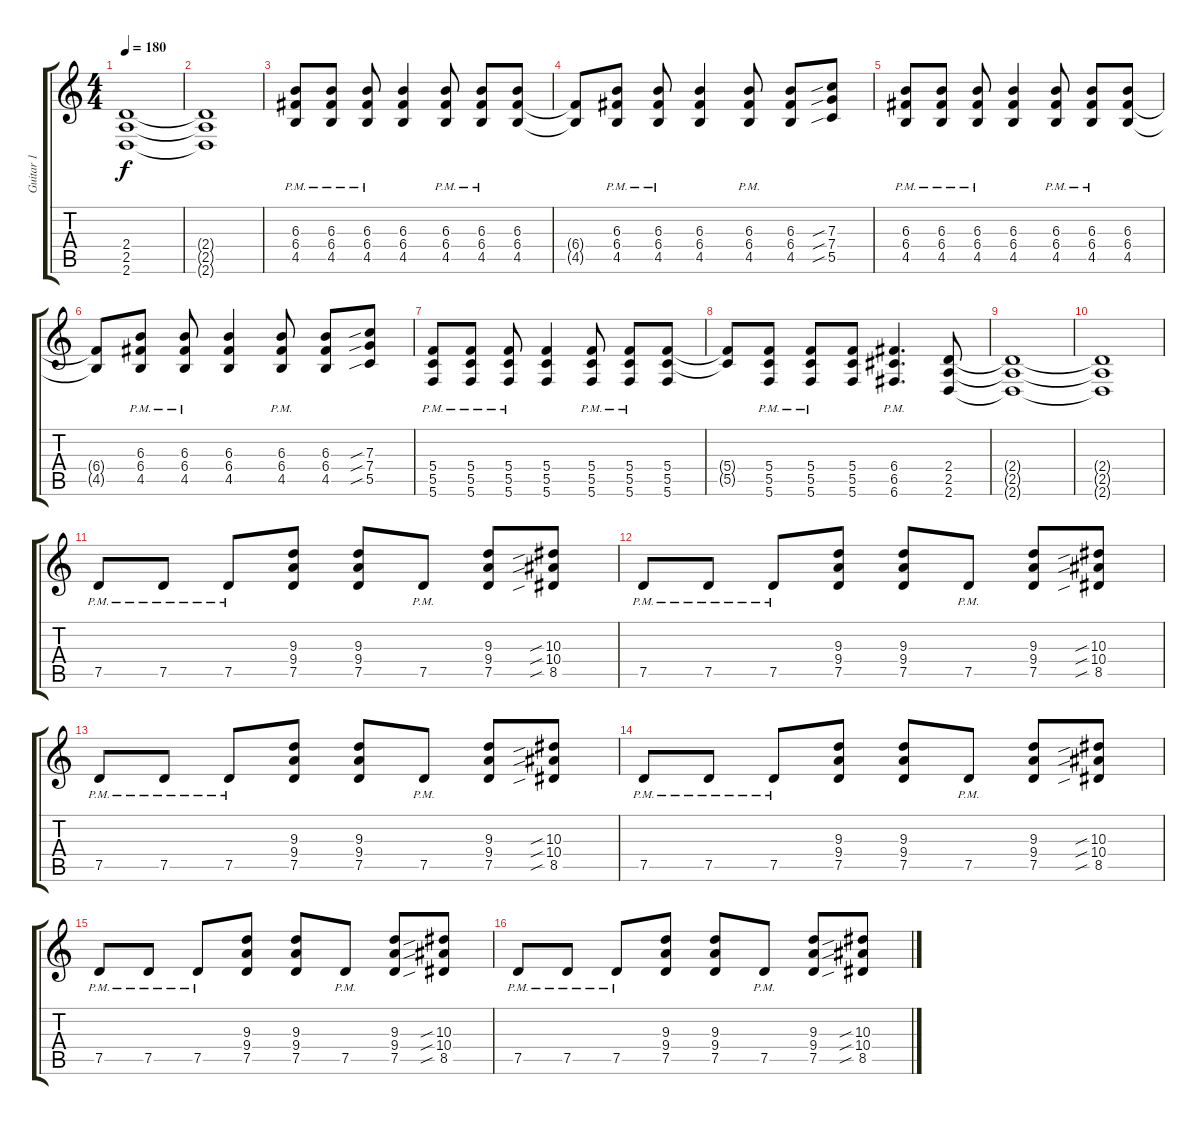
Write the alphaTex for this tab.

\track ("Guitar 1" "Guitar 1") {instrument distortionguitar}
\staff {score tabs}
\tuning (D4 A3 F3 C3 G2 C2) {hide}
\ts (4 4)
\tempo 180
\clef g2
\ks c
(2.4 2.5 2.6).1{dy f} |
(2.4{t} 2.5{t} 2.6{t}).1 |
(6.3 6.4{pm} 4.5{pm}).8 (6.3 6.4{pm} 4.5{pm}).8 (6.3 6.4{pm} 4.5{pm}).8 (6.3 6.4 4.5).4 (6.3 6.4{pm} 4.5{pm}).8 (6.3 6.4{pm} 4.5{pm}).8 (6.3 6.4 4.5).8 |
(6.4{t} 4.5{t}).8 (6.3 6.4{pm} 4.5{pm}).8 (6.3 6.4{pm} 4.5{pm}).8 (6.3 6.4 4.5).4 (6.3 6.4{pm} 4.5{pm}).8 (6.3 6.4 4.5).8 (7.3{sib} 7.4{sib} 5.5{sib}).8 |
(6.3 6.4{pm} 4.5{pm}).8 (6.3 6.4{pm} 4.5{pm}).8 (6.3 6.4{pm} 4.5{pm}).8 (6.3 6.4 4.5).4 (6.3 6.4{pm} 4.5{pm}).8 (6.3 6.4{pm} 4.5{pm}).8 (6.3 6.4 4.5).8 |
(6.4{t} 4.5{t}).8 (6.3 6.4{pm} 4.5{pm}).8 (6.3 6.4{pm} 4.5{pm}).8 (6.3 6.4 4.5).4 (6.3 6.4{pm} 4.5{pm}).8 (6.3 6.4 4.5).8 (7.3{sib} 7.4{sib} 5.5{sib}).8 |
(5.4{pm} 5.5{pm} 5.6).8 (5.4{pm} 5.5{pm} 5.6).8 (5.4{pm} 5.5{pm} 5.6).8 (5.4 5.5 5.6).4 (5.4{pm} 5.5{pm} 5.6).8 (5.4{pm} 5.5{pm} 5.6).8 (5.4 5.5 5.6).8 |
(5.4{t} 5.5{t}).8 (5.4{pm} 5.5{pm} 5.6).8 (5.4{pm} 5.5{pm} 5.6).8 (5.4 5.5 5.6).8 (6.4{pm} 6.5{pm} 6.6).4{d} (2.4 2.5 2.6).8 |
(2.4{t} 2.5{t} 2.6{t}).1 |
(2.4{t} 2.5{t} 2.6{t}).1 |
7.5{pm}.8 7.5{pm}.8 7.5{pm}.8 (9.3 9.4 7.5).8 (9.3 9.4 7.5).8 7.5{pm}.8 (9.3 9.4 7.5).8 (10.3{sib} 10.4{sib} 8.5{sib}).8 |
7.5{pm}.8 7.5{pm}.8 7.5{pm}.8 (9.3 9.4 7.5).8 (9.3 9.4 7.5).8 7.5{pm}.8 (9.3 9.4 7.5).8 (10.3{sib} 10.4{sib} 8.5{sib}).8 |
7.5{pm}.8 7.5{pm}.8 7.5{pm}.8 (9.3 9.4 7.5).8 (9.3 9.4 7.5).8 7.5{pm}.8 (9.3 9.4 7.5).8 (10.3{sib} 10.4{sib} 8.5{sib}).8 |
7.5{pm}.8 7.5{pm}.8 7.5{pm}.8 (9.3 9.4 7.5).8 (9.3 9.4 7.5).8 7.5{pm}.8 (9.3 9.4 7.5).8 (10.3{sib} 10.4{sib} 8.5{sib}).8 |
7.5{pm}.8 7.5{pm}.8 7.5{pm}.8 (9.3 9.4 7.5).8 (9.3 9.4 7.5).8 7.5{pm}.8 (9.3 9.4 7.5).8 (10.3{sib} 10.4{sib} 8.5{sib}).8 |
7.5{pm}.8 7.5{pm}.8 7.5{pm}.8 (9.3 9.4 7.5).8 (9.3 9.4 7.5).8 7.5{pm}.8 (9.3 9.4 7.5).8 (10.3{sib} 10.4{sib} 8.5{sib}).8
